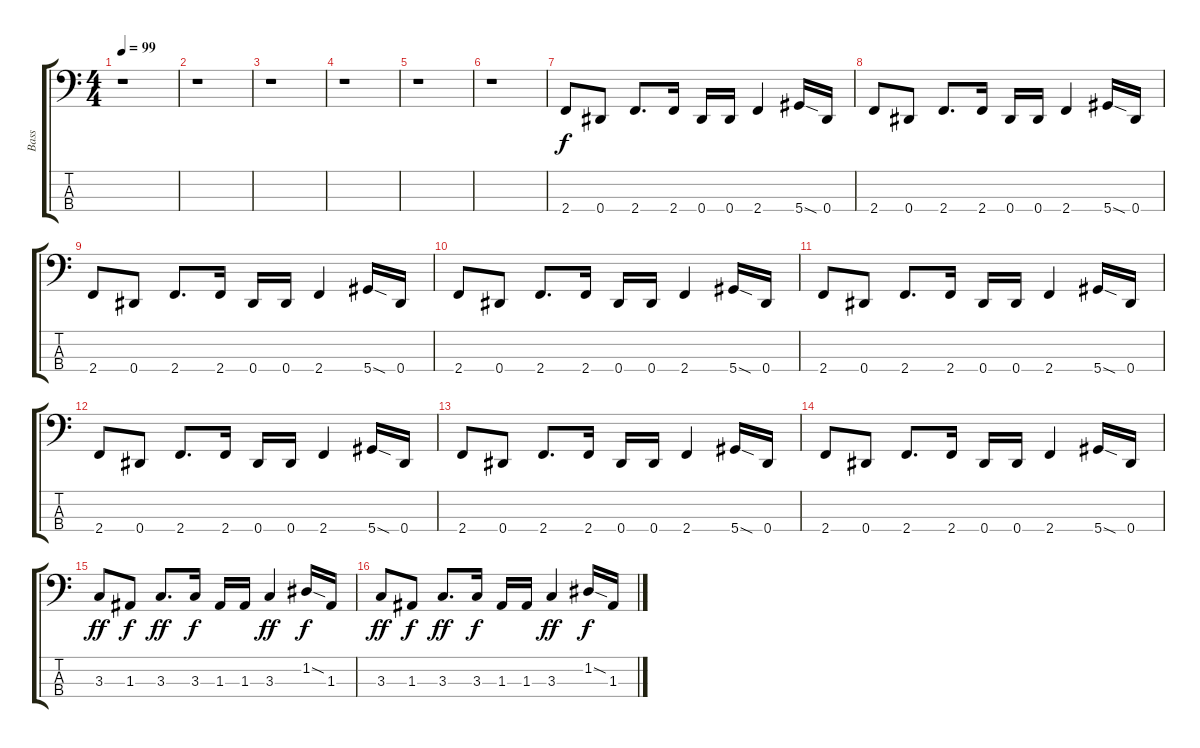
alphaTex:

\track ("Bass" "Bass") {instrument electricbasspick}
\staff {score tabs}
\tuning (G2 D2 A1 Eb1) {hide}
\ts (4 4)
\tempo 99
\clef f4
\ks c
r.1{dy mf} |
r.1 |
r.1 |
r.1 |
r.1 |
r.1 |
2.4.8{dy f} 0.4.8 2.4.8{d} 2.4.16 0.4.16 0.4.16 2.4.4 5.4{sod}.16 0.4.16 |
2.4.8 0.4.8 2.4.8{d} 2.4.16 0.4.16 0.4.16 2.4.4 5.4{sod}.16 0.4.16 |
2.4.8 0.4.8 2.4.8{d} 2.4.16 0.4.16 0.4.16 2.4.4 5.4{sod}.16 0.4.16 |
2.4.8 0.4.8 2.4.8{d} 2.4.16 0.4.16 0.4.16 2.4.4 5.4{sod}.16 0.4.16 |
2.4.8 0.4.8 2.4.8{d} 2.4.16 0.4.16 0.4.16 2.4.4 5.4{sod}.16 0.4.16 |
2.4.8 0.4.8 2.4.8{d} 2.4.16 0.4.16 0.4.16 2.4.4 5.4{sod}.16 0.4.16 |
2.4.8 0.4.8 2.4.8{d} 2.4.16 0.4.16 0.4.16 2.4.4 5.4{sod}.16 0.4.16 |
2.4.8 0.4.8 2.4.8{d} 2.4.16 0.4.16 0.4.16 2.4.4 5.4{sod}.16 0.4.16 |
3.3.8{dy ff} 1.3.8{dy f} 3.3.8{d dy ff} 3.3.16{dy f} 1.3.16 1.3.16 3.3.4{dy ff} 1.2{sod}.16{dy f} 1.3.16 |
3.3.8{dy ff} 1.3.8{dy f} 3.3.8{d dy ff} 3.3.16{dy f} 1.3.16 1.3.16 3.3.4{dy ff} 1.2{sod}.16{dy f} 1.3.16
